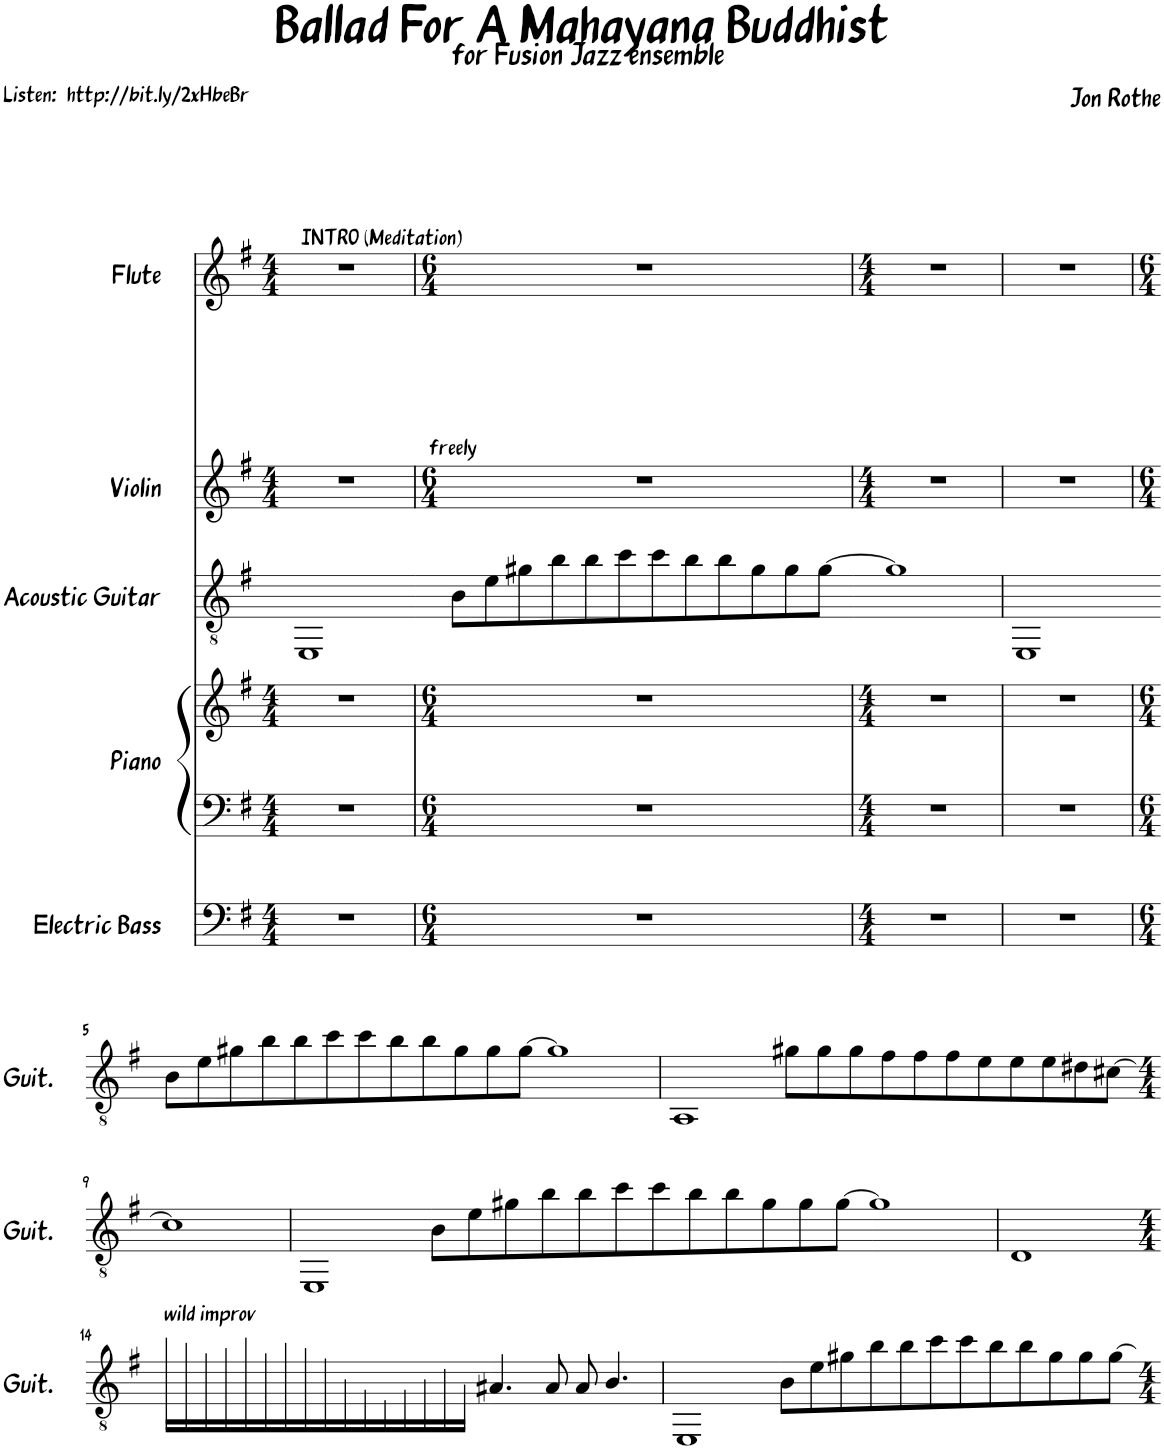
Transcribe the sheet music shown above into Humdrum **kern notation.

**kern	**kern	**kern	**kern	**kern	**kern
*part5	*part4	*part4	*part3	*part2	*part1
*staff6	*staff5	*staff4	*staff3	*staff2	*staff1
*I"Electric Bass	*I"Piano	*	*I"Acoustic Guitar	*I"Violin	*I"Flute
*I'El. B.	*I'Pno.	*	*I'Guit.	*I'Vln.	*I'Fl.
*clefF4	*clefF4	*clefG2	*clefGv2	*clefG2	*clefG2
*Trd7c12	*	*	*	*	*
*k[f#]	*k[f#]	*k[f#]	*k[f#]	*k[f#]	*k[f#]
*M4/4	*M4/4	*M4/4	*M4/4	*M4/4	*M4/4
=1	=1	=1	=1	=1	=1
!	!	!	!	!	!LO:TX:a:t=INTRO (Meditation)
1r	1r	1r	1EE	1r	1r
=2	=2	=2	=2	=2	=2
*M6/4	*M6/4	*M6/4	*M6/4	*M6/4	*M6/4
!	!	!	!	!	!LO:TX:b:t=freely
1.r	1.r	1.r	8B\L	1.r	1.r
.	.	.	8e\	.	.
.	.	.	8g#X\	.	.
.	.	.	8b\	.	.
.	.	.	8b\	.	.
.	.	.	8cc\	.	.
.	.	.	8cc\	.	.
.	.	.	8b\	.	.
.	.	.	8b\	.	.
.	.	.	8g#\	.	.
.	.	.	8g#\	.	.
.	.	.	[8g#\J	.	.
=3	=3	=3	=3	=3	=3
*M4/4	*M4/4	*M4/4	*M4/4	*M4/4	*M4/4
1r	1r	1r	1g#]	1r	1r
=4	=4	=4	=4	=4	=4
1r	1r	1r	1EE	1r	1r
!!LO:LB:g=z
=5	=5	=5	=5	=5	=5
*M6/4	*M6/4	*M6/4	*M6/4	*M6/4	*M6/4
1.r	1.r	1.r	8B\L	1.r	1.r
.	.	.	8e\	.	.
.	.	.	8g#X\	.	.
.	.	.	8b\	.	.
.	.	.	8b\	.	.
.	.	.	8cc\	.	.
.	.	.	8cc\	.	.
.	.	.	8b\	.	.
.	.	.	8b\	.	.
.	.	.	8g#\	.	.
.	.	.	8g#\	.	.
.	.	.	[8g#\J	.	.
=6	=6	=6	=6	=6	=6
*M4/4	*M4/4	*M4/4	*M4/4	*M4/4	*M4/4
1r	1r	1r	1g#]	1r	1r
=7	=7	=7	=7	=7	=7
1r	1r	1r	1AA	1r	1r
=8	=8	=8	=8	=8	=8
*M11/8	*M11/8	*M11/8	*M11/8	*M11/8	*M11/8
8%11r	8%11r	8%11r	8g#X\L	8%11r	8%11r
.	.	.	8g#\	.	.
.	.	.	8g#\	.	.
.	.	.	8f#\	.	.
.	.	.	8f#\	.	.
.	.	.	8f#\	.	.
.	.	.	8e\	.	.
.	.	.	8e\	.	.
.	.	.	8e\	.	.
.	.	.	8d#X\	.	.
.	.	.	[8c#X\J	.	.
!!LO:LB:g=z
=9	=9	=9	=9	=9	=9
*M4/4	*M4/4	*M4/4	*M4/4	*M4/4	*M4/4
1r	1r	1r	1c#]	1r	1r
=10	=10	=10	=10	=10	=10
1r	1r	1r	1EE	1r	1r
=11	=11	=11	=11	=11	=11
*M6/4	*M6/4	*M6/4	*M6/4	*M6/4	*M6/4
1.r	1.r	1.r	8B\L	1.r	1.r
.	.	.	8e\	.	.
.	.	.	8g#X\	.	.
.	.	.	8b\	.	.
.	.	.	8b\	.	.
.	.	.	8cc\	.	.
.	.	.	8cc\	.	.
.	.	.	8b\	.	.
.	.	.	8b\	.	.
.	.	.	8g#\	.	.
.	.	.	8g#\	.	.
.	.	.	[8g#\J	.	.
=12	=12	=12	=12	=12	=12
*M4/4	*M4/4	*M4/4	*M4/4	*M4/4	*M4/4
1r	1r	1r	1g#]	1r	1r
=13	=13	=13	=13	=13	=13
1r	1r	1r	1D	1r	1r
!!LO:LB:g=z
=14	=14	=14	=14	=14	=14
*M4/4	*M4/4	*M4/4	*M4/4	*M4/4	*M4/4
!	!	!	!LO:TX:a:t=wild improv	!	!
1r	1r	1r	16dd!\LL	1r	1r
.	.	.	16cc!\	.	.
.	.	.	16a!\	.	.
.	.	.	16b!\	.	.
.	.	.	16dd!\	.	.
.	.	.	16a!\	.	.
.	.	.	16cc!\	.	.
.	.	.	16b!\	.	.
.	.	.	16g!\	.	.
.	.	.	16c!\	.	.
.	.	.	16A!\	.	.
.	.	.	16F#!\	.	.
.	.	.	16A!\	.	.
.	.	.	16c!\	.	.
.	.	.	16e!\	.	.
.	.	.	16B!\JJ	.	.
=15	=15	=15	=15	=15	=15
1r	1r	1r	4.A#X/	1r	1r
.	.	.	8A#/	.	.
.	.	.	8A#/	.	.
.	.	.	4.B/	.	.
=16	=16	=16	=16	=16	=16
1r	1r	1r	1EE	1r	1r
=17	=17	=17	=17	=17	=17
*M6/4	*M6/4	*M6/4	*M6/4	*M6/4	*M6/4
1.r	1.r	1.r	8B\L	1.r	1.r
.	.	.	8e\	.	.
.	.	.	8g#X\	.	.
.	.	.	8b\	.	.
.	.	.	8b\	.	.
.	.	.	8cc\	.	.
.	.	.	8cc\	.	.
.	.	.	8b\	.	.
.	.	.	8b\	.	.
.	.	.	8g#\	.	.
.	.	.	8g#\	.	.
.	.	.	[8g#\J	.	.
=	=	=	=	=	=
*-	*-	*-	*-	*-	*-
